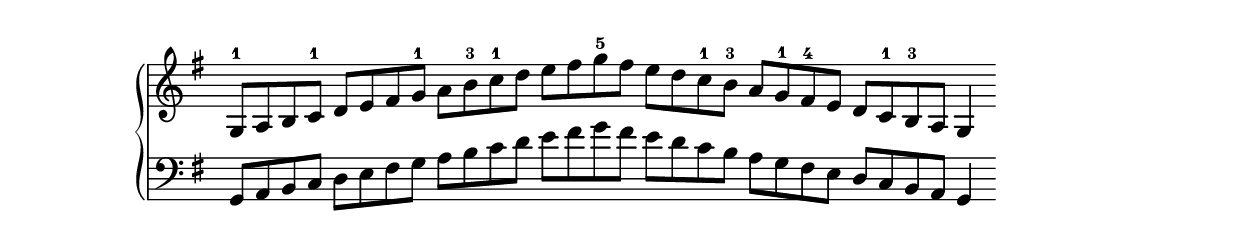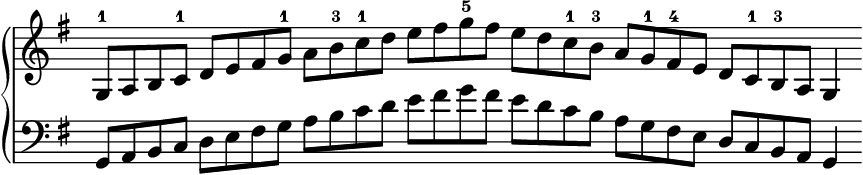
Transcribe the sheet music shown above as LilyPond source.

% ABRSM scales and arpeggios
% Grade 2
% G major, two octaves, hands together.

% todo
% Port to TypeScript?! Simpler to integrate with React UI, better tools for SVG.
% Lift common config for scale out into common-scales.ly.
% Fingering (how to automate?).
% Import common by absolute path or inject directly?
% White background (edit SVG directly as part of post-processing?)
% Try VS Code minify SVG option.

\version "2.22.2"

\include "../../../common.ly"

common = {
    \key g \major
    \omit Staff.TimeSignature
    % \omit Staff.BarLine % Leaves bar lines between staffs.
    \override Staff.BarLine.break-visibility = ##(#f #f #f)
}

right = \relative {
    \common
    \clef treble
    g8-1 a b c-1 d e fis
    g-1 a b-3 c-1 d e fis
    g-5 fis e d c-1 b-3 a
    g-1 fis-4 e d c-1 b-3 a
    g4
}

left = \relative {
    \common
    \clef bass
    g,8 a b c d e fis
    g a b c d e fis
    g fis e d c b a
    g fis e d c b a
    g4
}

\score {
    \new PianoStaff
    <<
        \new Staff \right
        \new Staff \left
    >>
    \layout {
        \context {
            \Staff
        }
    }
    \midi {}
}
